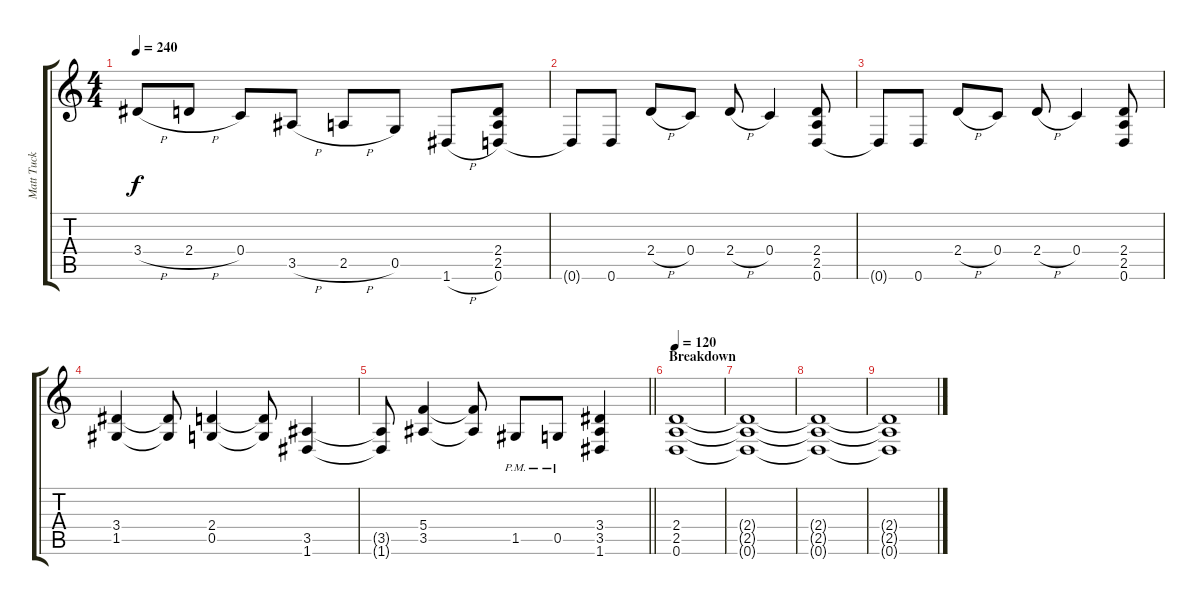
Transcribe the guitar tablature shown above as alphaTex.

\track ("Matt Tuck" "Matt Tuck") {instrument distortionguitar}
\staff {score tabs}
\tuning (D4 A3 F3 C3 G2 D2) {hide}
\ts (4 4)
\tempo 240
\clef g2
\ks c
3.4{h}.8{dy f} 2.4{h}.8 0.4.8 3.5{h}.8 2.5{h}.8 0.5.8 1.6{h}.8 (2.4 2.5 0.6).8 |
0.6{t}.8 0.6.8 2.4{h}.8 0.4.8 2.4{h}.8 0.4.4 (2.4 2.5 0.6).8 |
0.6{t}.8 0.6.8 2.4{h}.8 0.4.8 2.4{h}.8 0.4.4 (2.4 2.5 0.6).8 |
(3.4 1.5).4 (3.4{t} 1.5{t}).8 (2.4 0.5).4 (2.4{t} 0.5{t}).8 (3.5 1.6).4 |
\barLineRight lightlight
(3.5{t} 1.6{t}).8 (5.4 3.5).4 (5.4{t} 3.5{t}).8 1.5{pm}.8 0.5{pm}.8 (3.4 3.5 1.6).4 |
\section ("" "Breakdown")
\tempo 120
(2.4 2.5 0.6).1 |
(2.4{t} 2.5{t} 0.6{t}).1 |
(2.4{t} 2.5{t} 0.6{t}).1 |
(2.4{t} 2.5{t} 0.6{t}).1
